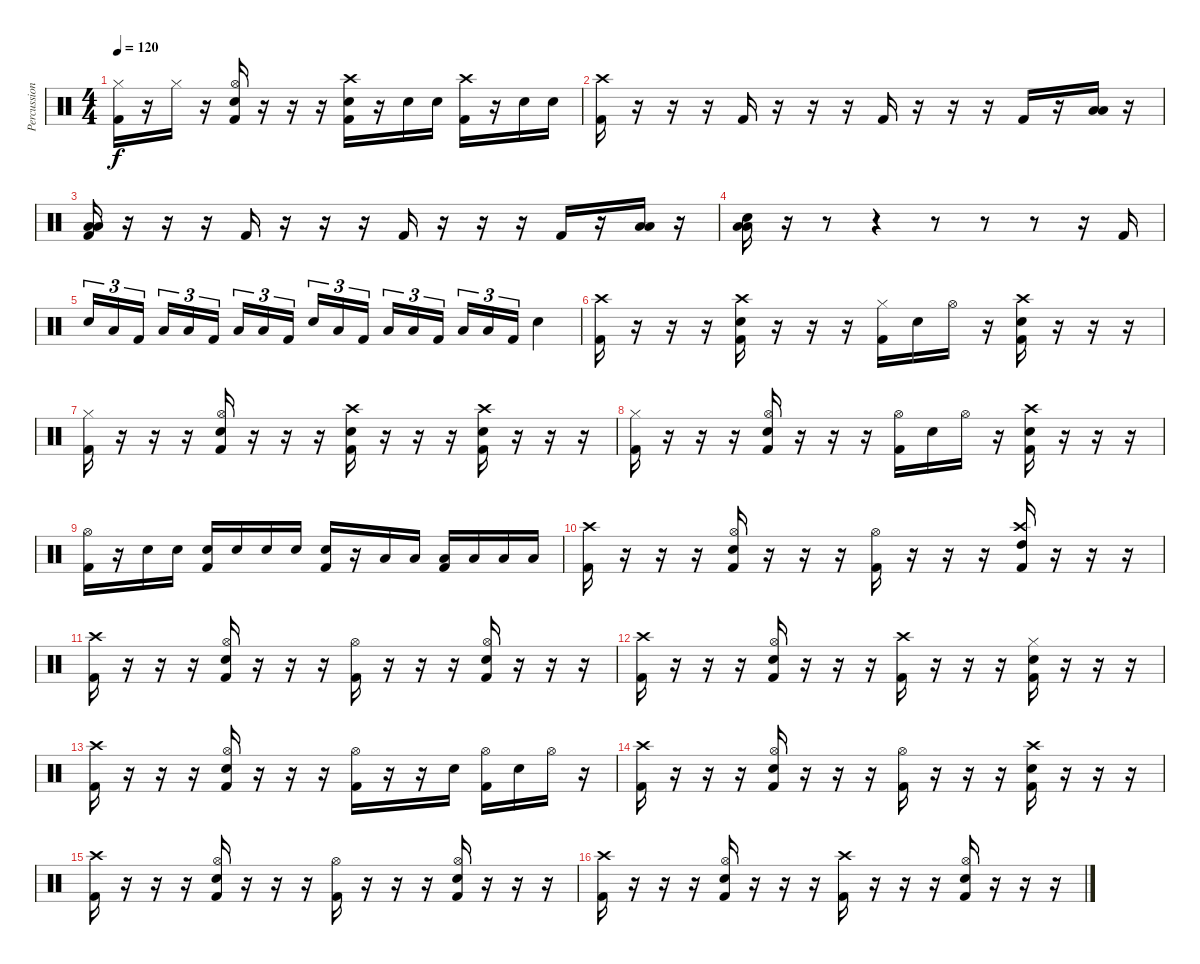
\track ("Percussion" "Percussion") {instrument percussion}
\staff {score}
\articulation defaults
\ts (4 4)
\tempo 120
\clef neutral
\ks c
("Hi-Hat (closed)" "Kick (hit) 2").16{dy f} r.16 "Hi-Hat (closed)".16 r.16 ("Hi-Hat (open)" "Snare (hit) 2" "Kick (hit) 2").16 r.16 r.16 r.16 ("Crash high (hit)" "Snare (hit) 2" "Kick (hit) 2").16 r.16 "Snare (hit) 2".16 "Snare (hit) 2".16 ("Crash high (hit)" "Kick (hit) 2").16 r.16 "Snare (hit) 2".16 "Snare (hit) 2".16 |
("Crash high (hit)" "Kick (hit) 2").16 r.16 r.16 r.16 "Kick (hit) 2".16 r.16 r.16 r.16 "Kick (hit) 2".16 r.16 r.16 r.16 "Kick (hit) 2".16 r.16 ("Low Tom (hit)" "Low Floor Tom (hit)").16 r.16 |
("Low Tom (hit)" "Low Floor Tom (hit)" "Kick (hit) 2").16 r.16 r.16 r.16 "Kick (hit) 2".16 r.16 r.16 r.16 "Kick (hit) 2".16 r.16 r.16 r.16 "Kick (hit) 2".16 r.16 ("Low Floor Tom (hit)" "Low Tom (hit)").16 r.16 |
("Low Tom (hit)" "Low Floor Tom (hit)" "Snare (hit) 2").16 r.16 r.8 r.4 r.8 r.8 r.8 r.16 "Kick (hit) 2".16 |
"Snare (hit) 2".16{tu (3 2)} "Low Tom (hit)".16{tu (3 2)} "Kick (hit) 2".16{tu (3 2)} "Low Floor Tom (hit)".16{tu (3 2)} "Low Tom (hit)".16{tu (3 2)} "Kick (hit) 2".16{tu (3 2)} "Low Floor Tom (hit)".16{tu (3 2)} "Low Tom (hit)".16{tu (3 2)} "Kick (hit) 2".16{tu (3 2)} "Snare (hit) 2".16{tu (3 2)} "Low Tom (hit)".16{tu (3 2)} "Kick (hit) 2".16{tu (3 2)} "Low Floor Tom (hit)".16{tu (3 2)} "Low Tom (hit)".16{tu (3 2)} "Kick (hit) 2".16{tu (3 2)} "Low Floor Tom (hit)".16{tu (3 2)} "Low Tom (hit)".16{tu (3 2)} "Kick (hit) 2".16{tu (3 2)} "Snare (hit) 2".4 |
("Crash high (hit)" "Kick (hit) 2").16 r.16 r.16 r.16 ("Crash high (hit)" "Snare (hit) 2" "Kick (hit) 2").16 r.16 r.16 r.16 ("Hi-Hat (closed)" "Kick (hit) 2").16 "Snare (hit) 2".16 "Hi-Hat (open)".16 r.16 ("Crash high (hit)" "Snare (hit) 2" "Kick (hit) 2").16 r.16 r.16 r.16 |
("Hi-Hat (closed)" "Kick (hit) 2").16 r.16 r.16 r.16 ("Hi-Hat (open)" "Snare (hit) 2" "Kick (hit) 2").16 r.16 r.16 r.16 ("Crash high (hit)" "Snare (hit) 2" "Kick (hit) 2").16 r.16 r.16 r.16 ("Crash high (hit)" "Snare (hit) 2" "Kick (hit) 2").16 r.16 r.16 r.16 |
("Hi-Hat (closed)" "Kick (hit) 2").16 r.16 r.16 r.16 ("Hi-Hat (open)" "Snare (hit) 2" "Kick (hit) 2").16 r.16 r.16 r.16 ("Hi-Hat (open)" "Kick (hit) 2").16 "Snare (hit) 2".16 "Hi-Hat (open)".16 r.16 ("Crash high (hit)" "Snare (hit) 2" "Kick (hit) 2").16 r.16 r.16 r.16 |
("Hi-Hat (open)" "Kick (hit) 2").16 r.16 "Snare (hit) 2".16 "Snare (hit) 2".16 ("Snare (hit) 2" "Kick (hit) 2").16 "Snare (hit) 2".16 "Snare (hit) 2".16 "Snare (hit) 2".16 ("Snare (hit) 2" "Kick (hit) 2").16 r.16 "Low Tom (hit)".16 "Low Tom (hit)".16 ("Low Floor Tom (hit)" "Kick (hit) 2").16 "Low Floor Tom (hit)".16 "Low Floor Tom (hit)".16 "Low Floor Tom (hit)".16 |
("Crash high (hit)" "Kick (hit) 2").16 r.16 r.16 r.16 ("Hi-Hat (open)" "Snare (hit) 2" "Kick (hit) 2").16 r.16 r.16 r.16 ("Hi-Hat (open)" "Kick (hit) 2").16 r.16 r.16 r.16 ("Crash high (hit)" "High Tom (hit)" "Kick (hit) 2").16 r.16 r.16 r.16 |
("Crash high (hit)" "Kick (hit) 2").16 r.16 r.16 r.16 ("Hi-Hat (open)" "Snare (hit) 2" "Kick (hit) 2").16 r.16 r.16 r.16 ("Hi-Hat (open)" "Kick (hit) 2").16 r.16 r.16 r.16 ("Hi-Hat (open)" "Snare (hit) 2" "Kick (hit) 2").16 r.16 r.16 r.16 |
("Crash high (hit)" "Kick (hit) 2").16 r.16 r.16 r.16 ("Hi-Hat (open)" "Snare (hit) 2" "Kick (hit) 2").16 r.16 r.16 r.16 ("Crash high (hit)" "Kick (hit) 2").16 r.16 r.16 r.16 ("Hi-Hat (closed)" "Snare (hit) 2" "Kick (hit) 2").16 r.16 r.16 r.16 |
("Crash high (hit)" "Kick (hit) 2").16 r.16 r.16 r.16 ("Hi-Hat (open)" "Snare (hit) 2" "Kick (hit) 2").16 r.16 r.16 r.16 ("Hi-Hat (open)" "Kick (hit) 2").16 r.16 r.16 "Snare (hit) 2".16 ("Hi-Hat (open)" "Kick (hit) 2").16 "Snare (hit) 2".16 "Hi-Hat (open)".16 r.16 |
("Crash high (hit)" "Kick (hit) 2").16 r.16 r.16 r.16 ("Hi-Hat (open)" "Snare (hit) 2" "Kick (hit) 2").16 r.16 r.16 r.16 ("Hi-Hat (open)" "Kick (hit) 2").16 r.16 r.16 r.16 ("Crash high (hit)" "Snare (hit) 2" "Kick (hit) 2").16 r.16 r.16 r.16 |
("Crash high (hit)" "Kick (hit) 2").16 r.16 r.16 r.16 ("Hi-Hat (open)" "Snare (hit) 2" "Kick (hit) 2").16 r.16 r.16 r.16 ("Hi-Hat (open)" "Kick (hit) 2").16 r.16 r.16 r.16 ("Hi-Hat (open)" "Snare (hit) 2" "Kick (hit) 2").16 r.16 r.16 r.16 |
("Crash high (hit)" "Kick (hit) 2").16 r.16 r.16 r.16 ("Hi-Hat (open)" "Snare (hit) 2" "Kick (hit) 2").16 r.16 r.16 r.16 ("Crash high (hit)" "Kick (hit) 2").16 r.16 r.16 r.16 ("Hi-Hat (open)" "Snare (hit) 2" "Kick (hit) 2").16 r.16 r.16 r.16
